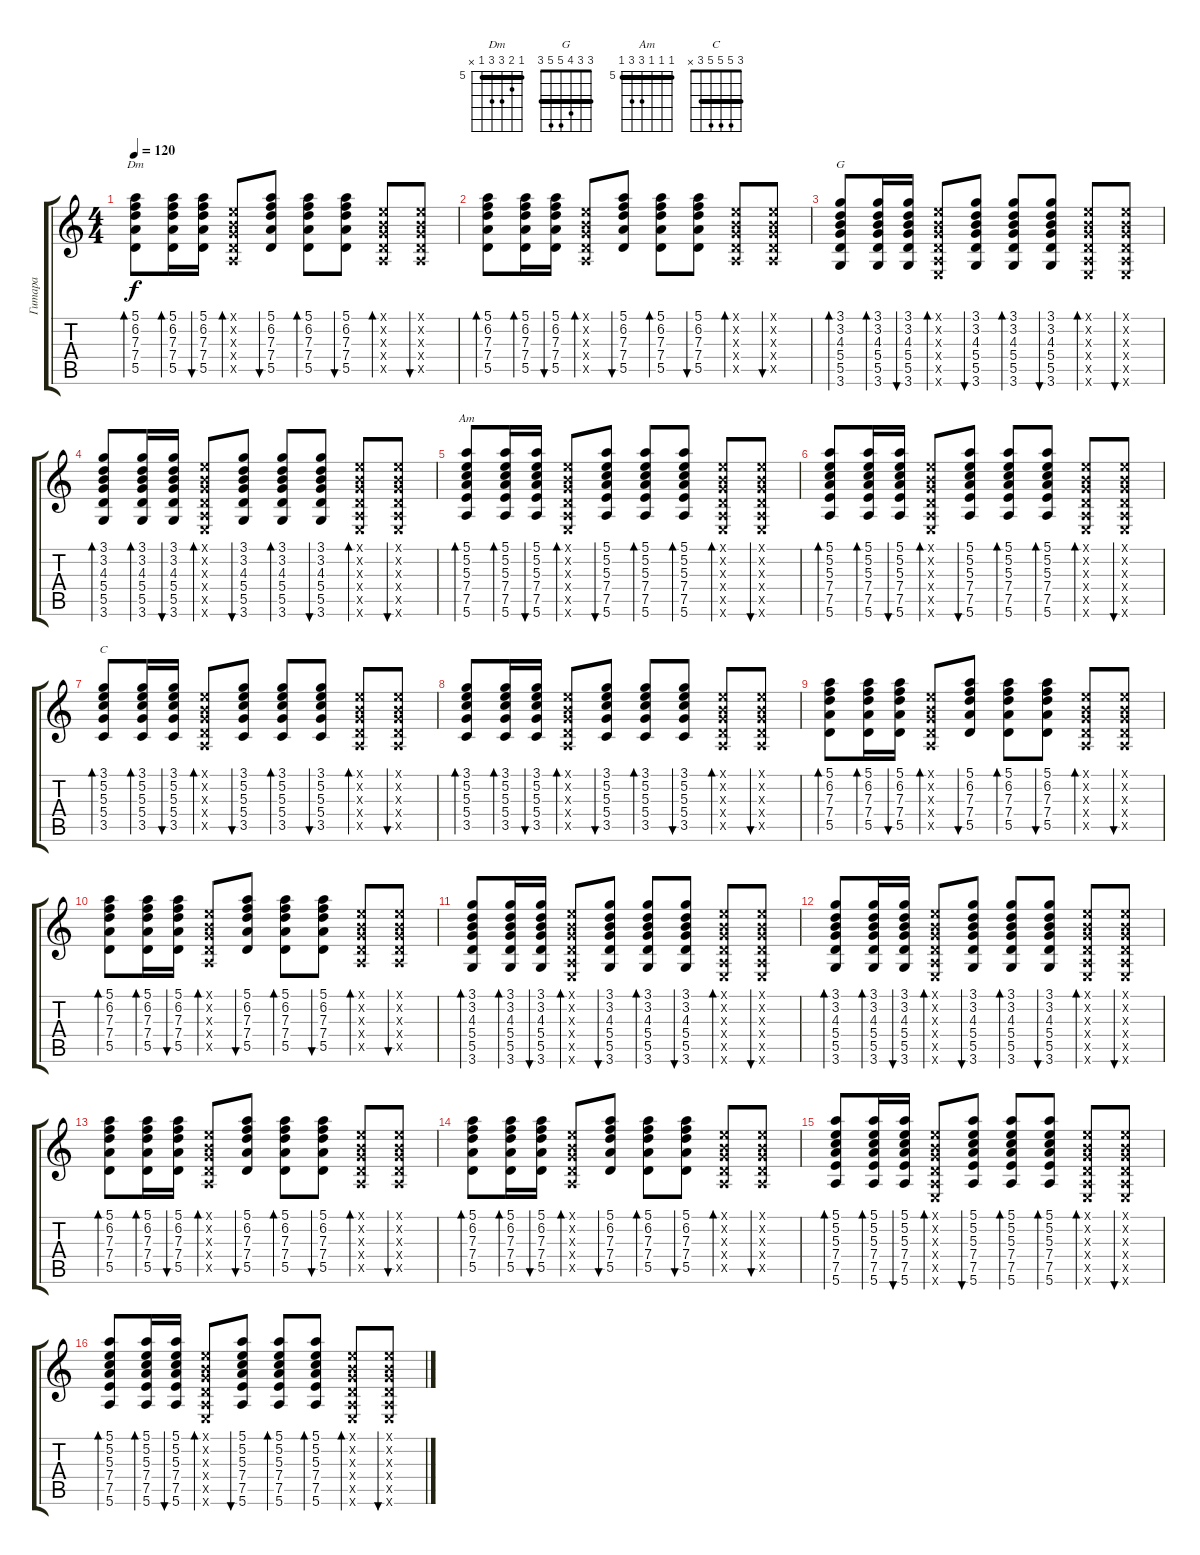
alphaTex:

\track ("Гитара" "Гитара") {instrument acousticguitarsteel}
\staff {score tabs}
\tuning (E4 B3 G3 D3 A2 E2) {hide}
\chord ("Dm" 5 6 7 7 5 x) {firstfret 5 barre 5}
\chord ("G" 3 3 4 5 5 3) {barre 3}
\chord ("Am" 5 5 5 7 7 5) {firstfret 5 barre 5}
\chord ("C" 3 5 5 5 3 x) {barre 3}
\ts (4 4)
\tempo 120
\clef g2
\ks c
(5.1 6.2 7.3 7.4 5.5).8{bd 60 ch "Dm" dy f} (5.1 6.2 7.3 7.4 5.5).16{bd 60} (5.1 6.2 7.3 7.4 5.5).16{bu 60} (0.1{x} 0.2{x} 0.3{x} 0.4{x} 0.5{x}).8{bd 60} (5.1 6.2 7.3 7.4 5.5).8{bu 60} (5.1 6.2 7.3 7.4 5.5).8{bd 60} (5.1 6.2 7.3 7.4 5.5).8{bu 60} (0.1{x} 0.2{x} 0.3{x} 0.4{x} 0.5{x}).8{bd 60} (0.1{x} 0.2{x} 0.3{x} 0.4{x} 0.5{x}).8{bu 60} |
(5.1 6.2 7.3 7.4 5.5).8{bd 60} (5.1 6.2 7.3 7.4 5.5).16{bd 60} (5.1 6.2 7.3 7.4 5.5).16{bu 60} (0.1{x} 0.2{x} 0.3{x} 0.4{x} 0.5{x}).8{bd 60} (5.1 6.2 7.3 7.4 5.5).8{bu 60} (5.1 6.2 7.3 7.4 5.5).8{bd 60} (5.1 6.2 7.3 7.4 5.5).8{bu 60} (0.1{x} 0.2{x} 0.3{x} 0.4{x} 0.5{x}).8{bd 60} (0.1{x} 0.2{x} 0.3{x} 0.4{x} 0.5{x}).8{bu 60} |
(3.1 3.2 4.3 5.4 5.5 3.6).8{bd 60 ch "G"} (3.1 3.2 4.3 5.4 5.5 3.6).16{bd 60} (3.1 3.2 4.3 5.4 5.5 3.6).16{bu 60} (0.1{x} 0.2{x} 0.3{x} 0.4{x} 0.5{x} 0.6{x}).8{bd 60} (3.1 3.2 4.3 5.4 5.5 3.6).8{bu 60} (3.1 3.2 4.3 5.4 5.5 3.6).8{bd 60} (3.1 3.2 4.3 5.4 5.5 3.6).8{bu 60} (0.1{x} 0.2{x} 0.3{x} 0.4{x} 0.5{x} 0.6{x}).8{bd 60} (0.1{x} 0.2{x} 0.3{x} 0.4{x} 0.5{x} 0.6{x}).8{bu 60} |
(3.1 3.2 4.3 5.4 5.5 3.6).8{bd 60} (3.1 3.2 4.3 5.4 5.5 3.6).16{bd 60} (3.1 3.2 4.3 5.4 5.5 3.6).16{bu 60} (0.1{x} 0.2{x} 0.3{x} 0.4{x} 0.5{x} 0.6{x}).8{bd 60} (3.1 3.2 4.3 5.4 5.5 3.6).8{bu 60} (3.1 3.2 4.3 5.4 5.5 3.6).8{bd 60} (3.1 3.2 4.3 5.4 5.5 3.6).8{bu 60} (0.1{x} 0.2{x} 0.3{x} 0.4{x} 0.5{x} 0.6{x}).8{bd 60} (0.1{x} 0.2{x} 0.3{x} 0.4{x} 0.5{x} 0.6{x}).8{bu 60} |
(5.1 5.2 5.3 7.4 7.5 5.6).8{bd 60 ch "Am"} (5.1 5.2 5.3 7.4 7.5 5.6).16{bd 60} (5.1 5.2 5.3 7.4 7.5 5.6).16{bu 60} (0.1{x} 0.2{x} 0.3{x} 0.4{x} 0.5{x} 0.6{x}).8{bd 60} (5.1 5.2 5.3 7.4 7.5 5.6).8{bu 60} (5.1 5.2 5.3 7.4 7.5 5.6).8{bd 60} (5.1 5.2 5.3 7.4 7.5 5.6).8{bd 60} (0.1{x} 0.2{x} 0.3{x} 0.4{x} 0.5{x} 0.6{x}).8{bd 60} (0.1{x} 0.2{x} 0.3{x} 0.4{x} 0.5{x} 0.6{x}).8{bu 60} |
(5.1 5.2 5.3 7.4 7.5 5.6).8{bd 60} (5.1 5.2 5.3 7.4 7.5 5.6).16{bd 60} (5.1 5.2 5.3 7.4 7.5 5.6).16{bu 60} (0.1{x} 0.2{x} 0.3{x} 0.4{x} 0.5{x} 0.6{x}).8{bd 60} (5.1 5.2 5.3 7.4 7.5 5.6).8{bu 60} (5.1 5.2 5.3 7.4 7.5 5.6).8{bd 60} (5.1 5.2 5.3 7.4 7.5 5.6).8{bd 60} (0.1{x} 0.2{x} 0.3{x} 0.4{x} 0.5{x} 0.6{x}).8{bd 60} (0.1{x} 0.2{x} 0.3{x} 0.4{x} 0.5{x} 0.6{x}).8{bu 60} |
(3.1 5.2 5.3 5.4 3.5).8{bd 60 ch "C"} (3.1 5.2 5.3 5.4 3.5).16{bd 60} (3.1 5.2 5.3 5.4 3.5).16{bu 60} (0.1{x} 0.2{x} 0.3{x} 0.4{x} 0.5{x}).8{bd 60} (3.1 5.2 5.3 5.4 3.5).8{bu 60} (3.1 5.2 5.3 5.4 3.5).8{bd 60} (3.1 5.2 5.3 5.4 3.5).8{bu 60} (0.1{x} 0.2{x} 0.3{x} 0.4{x} 0.5{x}).8{bd 60} (0.1{x} 0.2{x} 0.3{x} 0.4{x} 0.5{x}).8{bu 60} |
(3.1 5.2 5.3 5.4 3.5).8{bd 60} (3.1 5.2 5.3 5.4 3.5).16{bd 60} (3.1 5.2 5.3 5.4 3.5).16{bu 60} (0.1{x} 0.2{x} 0.3{x} 0.4{x} 0.5{x}).8{bd 60} (3.1 5.2 5.3 5.4 3.5).8{bu 60} (3.1 5.2 5.3 5.4 3.5).8{bd 60} (3.1 5.2 5.3 5.4 3.5).8{bu 60} (0.1{x} 0.2{x} 0.3{x} 0.4{x} 0.5{x}).8{bd 60} (0.1{x} 0.2{x} 0.3{x} 0.4{x} 0.5{x}).8{bu 60} |
(5.1 6.2 7.3 7.4 5.5).8{bd 60} (5.1 6.2 7.3 7.4 5.5).16{bd 60} (5.1 6.2 7.3 7.4 5.5).16{bu 60} (0.1{x} 0.2{x} 0.3{x} 0.4{x} 0.5{x}).8{bd 60} (5.1 6.2 7.3 7.4 5.5).8{bu 60} (5.1 6.2 7.3 7.4 5.5).8{bd 60} (5.1 6.2 7.3 7.4 5.5).8{bu 60} (0.1{x} 0.2{x} 0.3{x} 0.4{x} 0.5{x}).8{bd 60} (0.1{x} 0.2{x} 0.3{x} 0.4{x} 0.5{x}).8{bu 60} |
(5.1 6.2 7.3 7.4 5.5).8{bd 60} (5.1 6.2 7.3 7.4 5.5).16{bd 60} (5.1 6.2 7.3 7.4 5.5).16{bu 60} (0.1{x} 0.2{x} 0.3{x} 0.4{x} 0.5{x}).8{bd 60} (5.1 6.2 7.3 7.4 5.5).8{bu 60} (5.1 6.2 7.3 7.4 5.5).8{bd 60} (5.1 6.2 7.3 7.4 5.5).8{bu 60} (0.1{x} 0.2{x} 0.3{x} 0.4{x} 0.5{x}).8{bd 60} (0.1{x} 0.2{x} 0.3{x} 0.4{x} 0.5{x}).8{bu 60} |
(3.1 3.2 4.3 5.4 5.5 3.6).8{bd 60} (3.1 3.2 4.3 5.4 5.5 3.6).16{bd 60} (3.1 3.2 4.3 5.4 5.5 3.6).16{bu 60} (0.1{x} 0.2{x} 0.3{x} 0.4{x} 0.5{x} 0.6{x}).8{bd 60} (3.1 3.2 4.3 5.4 5.5 3.6).8{bu 60} (3.1 3.2 4.3 5.4 5.5 3.6).8{bd 60} (3.1 3.2 4.3 5.4 5.5 3.6).8{bu 60} (0.1{x} 0.2{x} 0.3{x} 0.4{x} 0.5{x} 0.6{x}).8{bd 60} (0.1{x} 0.2{x} 0.3{x} 0.4{x} 0.5{x} 0.6{x}).8{bu 60} |
(3.1 3.2 4.3 5.4 5.5 3.6).8{bd 60} (3.1 3.2 4.3 5.4 5.5 3.6).16{bd 60} (3.1 3.2 4.3 5.4 5.5 3.6).16{bu 60} (0.1{x} 0.2{x} 0.3{x} 0.4{x} 0.5{x} 0.6{x}).8{bd 60} (3.1 3.2 4.3 5.4 5.5 3.6).8{bu 60} (3.1 3.2 4.3 5.4 5.5 3.6).8{bd 60} (3.1 3.2 4.3 5.4 5.5 3.6).8{bu 60} (0.1{x} 0.2{x} 0.3{x} 0.4{x} 0.5{x} 0.6{x}).8{bd 60} (0.1{x} 0.2{x} 0.3{x} 0.4{x} 0.5{x} 0.6{x}).8{bu 60} |
(5.1 6.2 7.3 7.4 5.5).8{bd 60} (5.1 6.2 7.3 7.4 5.5).16{bd 60} (5.1 6.2 7.3 7.4 5.5).16{bu 60} (0.1{x} 0.2{x} 0.3{x} 0.4{x} 0.5{x}).8{bd 60} (5.1 6.2 7.3 7.4 5.5).8{bu 60} (5.1 6.2 7.3 7.4 5.5).8{bd 60} (5.1 6.2 7.3 7.4 5.5).8{bu 60} (0.1{x} 0.2{x} 0.3{x} 0.4{x} 0.5{x}).8{bd 60} (0.1{x} 0.2{x} 0.3{x} 0.4{x} 0.5{x}).8{bu 60} |
(5.1 6.2 7.3 7.4 5.5).8{bd 60} (5.1 6.2 7.3 7.4 5.5).16{bd 60} (5.1 6.2 7.3 7.4 5.5).16{bu 60} (0.1{x} 0.2{x} 0.3{x} 0.4{x} 0.5{x}).8{bd 60} (5.1 6.2 7.3 7.4 5.5).8{bu 60} (5.1 6.2 7.3 7.4 5.5).8{bd 60} (5.1 6.2 7.3 7.4 5.5).8{bu 60} (0.1{x} 0.2{x} 0.3{x} 0.4{x} 0.5{x}).8{bd 60} (0.1{x} 0.2{x} 0.3{x} 0.4{x} 0.5{x}).8{bu 60} |
(5.1 5.2 5.3 7.4 7.5 5.6).8{bd 60} (5.1 5.2 5.3 7.4 7.5 5.6).16{bd 60} (5.1 5.2 5.3 7.4 7.5 5.6).16{bu 60} (0.1{x} 0.2{x} 0.3{x} 0.4{x} 0.5{x} 0.6{x}).8{bd 60} (5.1 5.2 5.3 7.4 7.5 5.6).8{bu 60} (5.1 5.2 5.3 7.4 7.5 5.6).8{bd 60} (5.1 5.2 5.3 7.4 7.5 5.6).8{bd 60} (0.1{x} 0.2{x} 0.3{x} 0.4{x} 0.5{x} 0.6{x}).8{bd 60} (0.1{x} 0.2{x} 0.3{x} 0.4{x} 0.5{x} 0.6{x}).8{bu 60} |
(5.1 5.2 5.3 7.4 7.5 5.6).8{bd 60} (5.1 5.2 5.3 7.4 7.5 5.6).16{bd 60} (5.1 5.2 5.3 7.4 7.5 5.6).16{bu 60} (0.1{x} 0.2{x} 0.3{x} 0.4{x} 0.5{x} 0.6{x}).8{bd 60} (5.1 5.2 5.3 7.4 7.5 5.6).8{bu 60} (5.1 5.2 5.3 7.4 7.5 5.6).8{bd 60} (5.1 5.2 5.3 7.4 7.5 5.6).8{bd 60} (0.1{x} 0.2{x} 0.3{x} 0.4{x} 0.5{x} 0.6{x}).8{bd 60} (0.1{x} 0.2{x} 0.3{x} 0.4{x} 0.5{x} 0.6{x}).8{bu 60}
